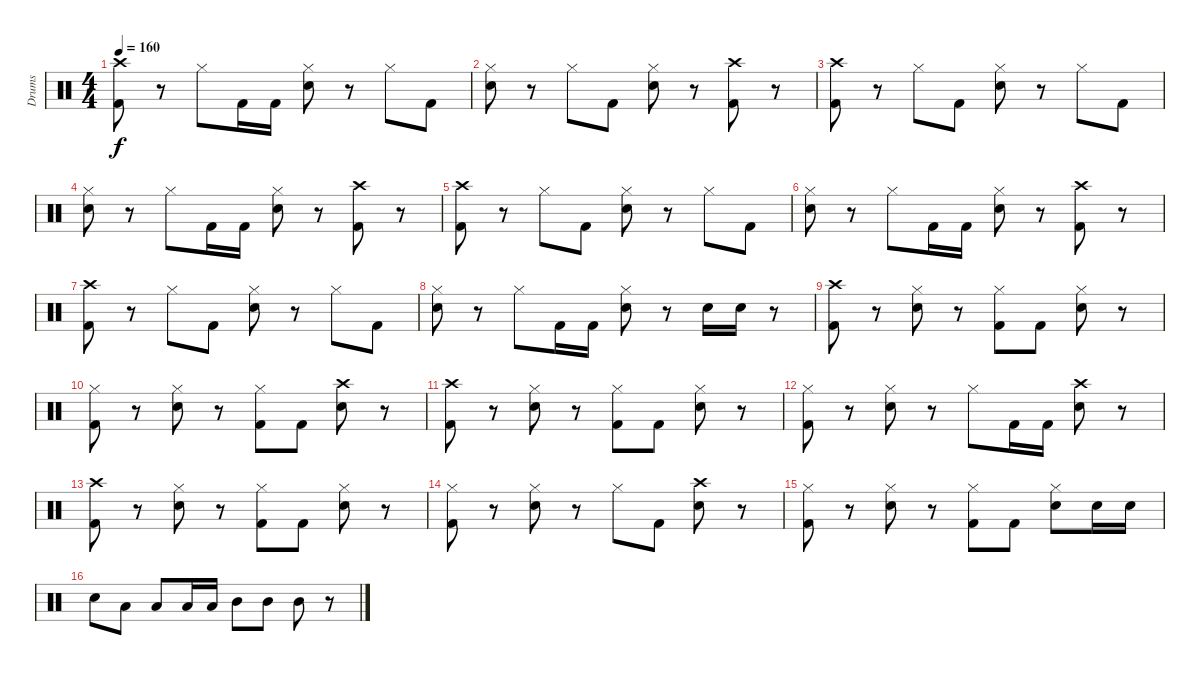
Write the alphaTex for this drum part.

\track ("Drums" "Drums") {instrument percussion}
\staff {score}
\articulation defaults
\ts (4 4)
\tempo 160
\clef neutral
\ks c
("Kick (hit) 2" "Crash high (hit)").8{dy f} r.8 "Hi-Hat (closed)".8 "Kick (hit) 2".16 "Kick (hit) 2".16 ("Hi-Hat (closed)" "Snare (hit) 2").8 r.8 "Hi-Hat (closed)".8 "Kick (hit) 2".8 |
("Hi-Hat (closed)" "Snare (hit) 2").8 r.8 "Hi-Hat (closed)".8 "Kick (hit) 2".8 ("Snare (hit) 2" "Hi-Hat (closed)").8 r.8 ("Crash high (hit)" "Kick (hit) 2").8 r.8 |
("Kick (hit) 2" "Crash high (hit)").8 r.8 "Hi-Hat (closed)".8 "Kick (hit) 2".8 ("Snare (hit) 2" "Hi-Hat (closed)").8 r.8 "Hi-Hat (closed)".8 "Kick (hit) 2".8 |
("Hi-Hat (closed)" "Snare (hit) 2").8 r.8 "Hi-Hat (closed)".8 "Kick (hit) 2".16 "Kick (hit) 2".16 ("Snare (hit) 2" "Hi-Hat (closed)").8 r.8 ("Crash high (hit)" "Kick (hit) 2").8 r.8 |
("Kick (hit) 2" "Crash high (hit)").8 r.8 "Hi-Hat (closed)".8 "Kick (hit) 2".8 ("Snare (hit) 2" "Hi-Hat (closed)").8 r.8 "Hi-Hat (closed)".8 "Kick (hit) 2".8 |
("Hi-Hat (closed)" "Snare (hit) 2").8 r.8 "Hi-Hat (closed)".8 "Kick (hit) 2".16 "Kick (hit) 2".16 ("Snare (hit) 2" "Hi-Hat (closed)").8 r.8 ("Crash high (hit)" "Kick (hit) 2").8 r.8 |
("Kick (hit) 2" "Crash high (hit)").8 r.8 "Hi-Hat (closed)".8 "Kick (hit) 2".8 ("Snare (hit) 2" "Hi-Hat (closed)").8 r.8 "Hi-Hat (closed)".8 "Kick (hit) 2".8 |
("Hi-Hat (closed)" "Snare (hit) 2").8 r.8 "Hi-Hat (closed)".8 "Kick (hit) 2".16 "Kick (hit) 2".16 ("Snare (hit) 2" "Hi-Hat (closed)").8 r.8 "Snare (hit) 2".16 "Snare (hit) 2".16 r.8 |
("Kick (hit) 2" "Crash high (hit)").8 r.8 ("Hi-Hat (closed)" "Snare (hit) 2").8 r.8 ("Hi-Hat (closed)" "Kick (hit) 2").8 "Kick (hit) 2".8 ("Snare (hit) 2" "Hi-Hat (closed)").8 r.8 |
("Kick (hit) 2" "Hi-Hat (closed)").8 r.8 ("Snare (hit) 2" "Hi-Hat (closed)").8 r.8 ("Kick (hit) 2" "Hi-Hat (closed)").8 "Kick (hit) 2".8 ("Crash high (hit)" "Snare (hit) 2").8 r.8 |
("Kick (hit) 2" "Crash high (hit)").8 r.8 ("Hi-Hat (closed)" "Snare (hit) 2").8 r.8 ("Kick (hit) 2" "Hi-Hat (closed)").8 "Kick (hit) 2".8 ("Hi-Hat (closed)" "Snare (hit) 2").8 r.8 |
("Kick (hit) 2" "Hi-Hat (closed)").8 r.8 ("Snare (hit) 2" "Hi-Hat (closed)").8 r.8 "Hi-Hat (closed)".8 "Kick (hit) 2".16 "Kick (hit) 2".16 ("Crash high (hit)" "Snare (hit) 2").8 r.8 |
("Kick (hit) 2" "Crash high (hit)").8 r.8 ("Hi-Hat (closed)" "Snare (hit) 2").8 r.8 ("Hi-Hat (closed)" "Kick (hit) 2").8 "Kick (hit) 2".8 ("Snare (hit) 2" "Hi-Hat (closed)").8 r.8 |
("Kick (hit) 2" "Hi-Hat (closed)").8 r.8 ("Snare (hit) 2" "Hi-Hat (closed)").8 r.8 "Hi-Hat (closed)".8 "Kick (hit) 2".8 ("Crash high (hit)" "Snare (hit) 2").8 r.8 |
("Kick (hit) 2" "Hi-Hat (closed)").8 r.8 ("Snare (hit) 2" "Hi-Hat (closed)").8 r.8 ("Kick (hit) 2" "Hi-Hat (closed)").8 "Kick (hit) 2".8 ("Snare (hit) 2" "Hi-Hat (closed)").8 "Snare (hit) 2".16 "Snare (hit) 2".16 |
"Snare (hit) 2".8 "Low Tom (hit)".8 "Low Tom (hit)".8 "Low Tom (hit)".16 "Low Tom (hit)".16 "Mid Tom (hit)".8 "Mid Tom (hit)".8 "Mid Tom (hit)".8 r.8
